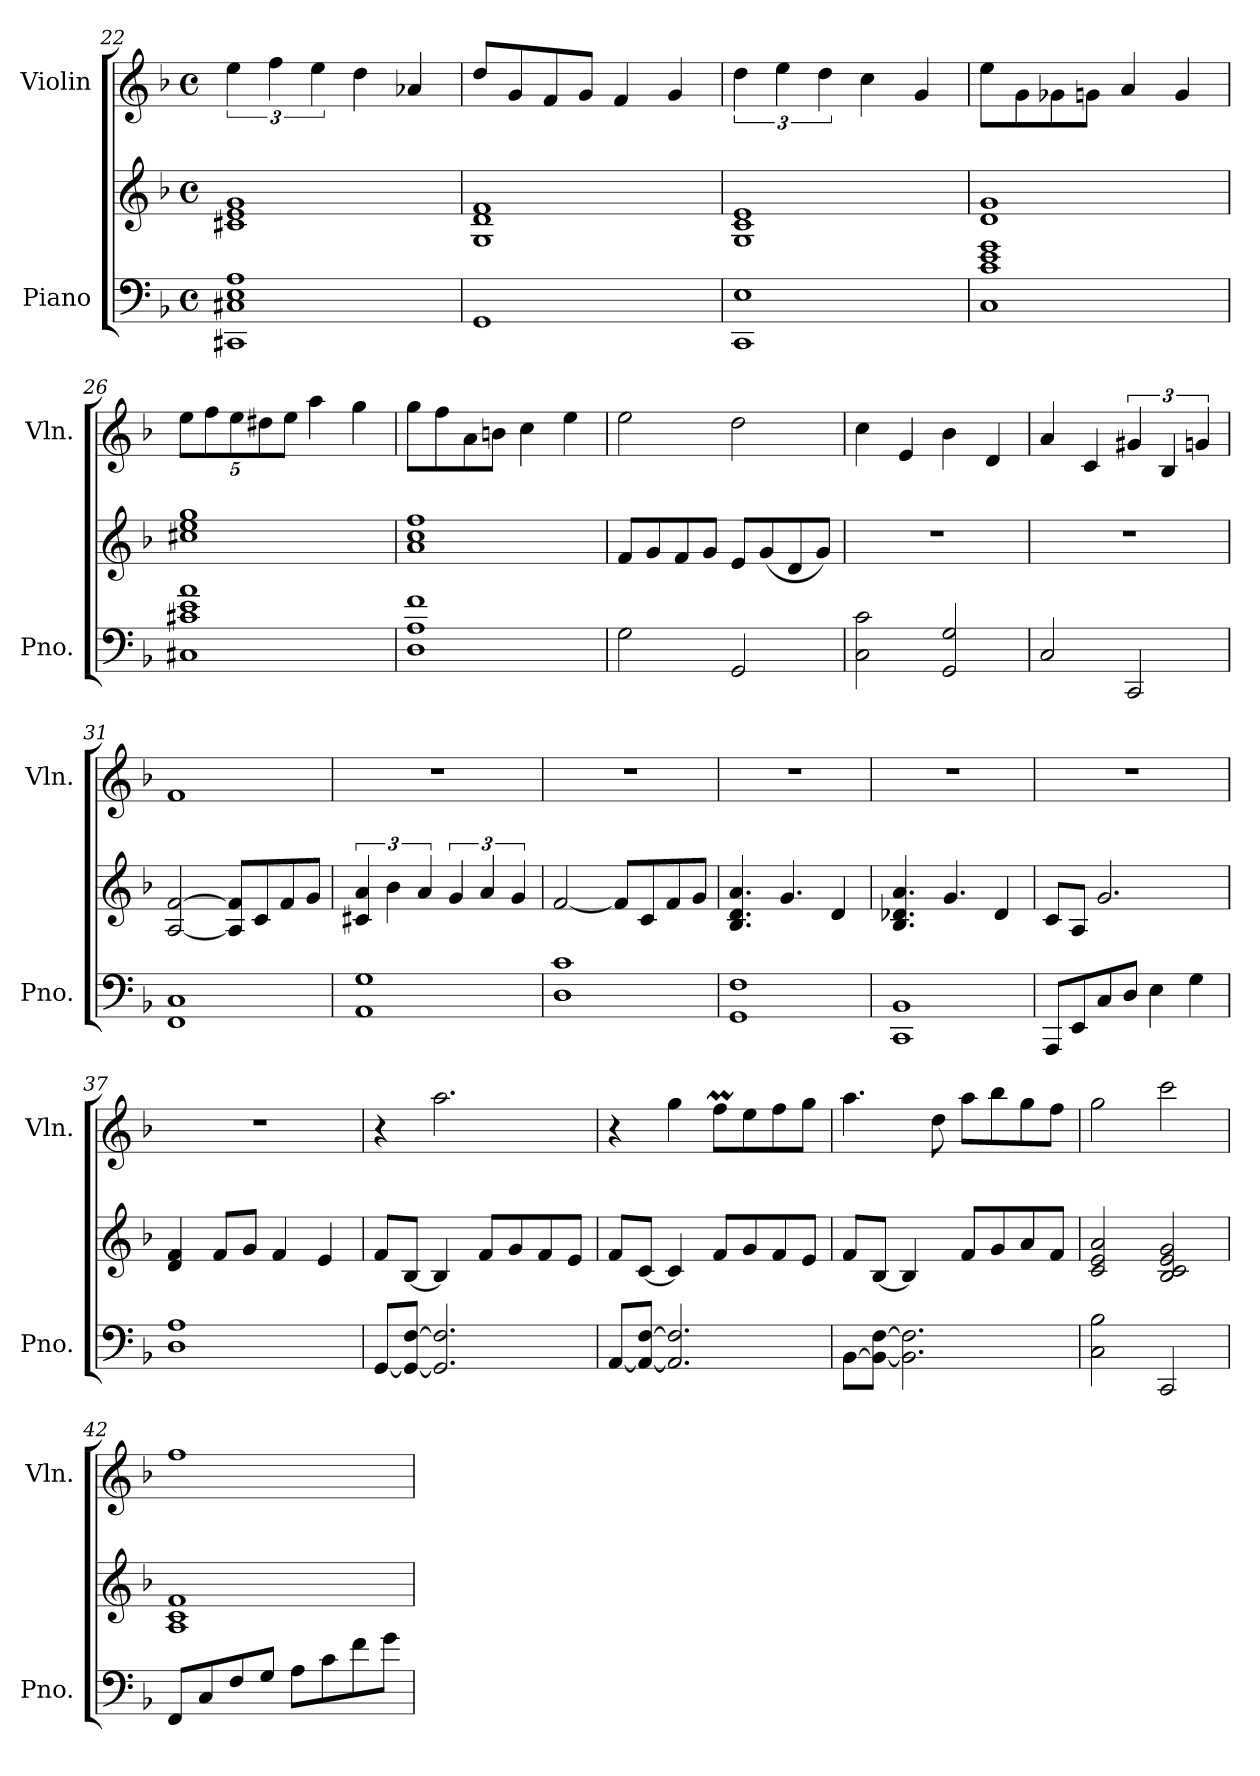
**kern	**kern	**kern
*part2	*part2	*part1
*staff3	*staff2	*staff1
*I"Piano	*	*I"Violin
*I'Pno.	*	*I'Vln.
*clefF4	*clefG2	*clefG2
*k[b-]	*k[b-]	*k[b-]
*M4/4	*M4/4	*M4/4
*met(c)	*met(c)	*met(c)
=22	=22	=22
1CC#X 1C#X 1E 1A	1c#X 1e 1g	6ee\
.	.	6ff\
.	.	6ee\
.	.	4dd\
.	.	4a-X/
=23	=23	=23
1GG	1G 1d 1f	8dd/L
.	.	8g/
.	.	8f/
.	.	8g/J
.	.	4f/
.	.	4g/
=24	=24	=24
1CC 1E	1G 1c 1e	6dd\
.	.	6ee\
.	.	6dd\
.	.	4cc\
.	.	4g/
=25	=25	=25
1C 1c 1e 1g	1d 1g	8ee\L
.	.	8g\
.	.	8g-X\
.	.	8gn\J
.	.	4a/
.	.	4g/
=26	=26	=26
*	*	*Xbrackettup
1C#X 1c#X 1e 1a	1cc#X 1ee 1gg	10ee\L
.	.	10ff\
.	.	10ee\
.	.	10dd#X\
.	.	10ee\J
.	.	4aa\
.	.	4gg\
!!LO:LB:g=z
=27	=27	=27
1D 1A 1f	1a 1cc 1ff	8gg\L
.	.	8ff\
.	.	8a\
.	.	8bn\J
.	.	4cc\
.	.	4ee\
=28	=28	=28
2G\	8f/L	2ee\
.	8g/	.
.	8f/	.
.	8g/J	.
2GG/	8e/L	2dd\
.	(<8g/	.
.	8d/	.
.	8g/J)	.
=29	=29	=29
2C\ 2c\	1r	4cc\
.	.	4e/
2GG/ 2G/	.	4b-\
.	.	4d/
=30	=30	=30
2C/	1r	4a/
.	.	4c/
*	*	*brackettup
2CC/	.	6g#X/
.	.	6B-/
.	.	6gn/
=31	=31	=31
1FF 1C	[2A/ [2f/	1f
.	8A/] 8f/]L	.
.	8c/	.
.	8f/	.
.	8g/J	.
=32	=32	=32
1AA 1G	6c#X/ 6a/	1r
.	6b-\	.
.	6a/	.
.	6g/	.
.	6a/	.
.	6g/	.
!!LO:LB:g=z
=33	=33	=33
1D 1c	[2f/	1r
.	8f/L]	.
.	8c/	.
.	8f/	.
.	8g/J	.
=34	=34	=34
1GG 1F	4.B-/ 4.d/ 4.a/	1r
.	4.g/	.
.	4d/	.
=35	=35	=35
1CC 1BB-	4.B-/ 4.d-X/ 4.a/	1r
.	4.g/	.
.	4d-/	.
=36	=36	=36
8AAA/L	8c/L	1r
8EE/	8A/J	.
8C/	2.g/	.
8D/J	.	.
4E\	.	.
4G\	.	.
=37	=37	=37
1D 1A	4d/ 4f/	1r
.	8f/L	.
.	8g/J	.
.	4f/	.
.	4e/	.
=38	=38	=38
[8GG/L	8f/L	4r
8GG/_ [8F/J	[8B-/J	.
2.GG/] 2.F/]	4B-/]	2.aa\
.	8f/L	.
.	8g/	.
.	8f/	.
.	8e/J	.
=39	=39	=39
[8AA/L	8f/L	4r
8AA/_ [8F/J	[8c/J	.
2.AA/] 2.F/]	4c/]	4gg\
.	8f/L	8ffM\L
.	8g/	8ee\
.	8f/	8ff\
.	8e/J	8gg\J
!!LO:LB:g=z
=40	=40	=40
[8BB-\L	8f/L	4.aa\
8BB-\_ [8F\J	[8B-/J	.
2.BB-\] 2.F\]	4B-/]	.
.	.	8dd\
.	8f/L	8aa\L
.	8g/	8bb-\
.	8a/	8gg\
.	8f/J	8ff\J
=41	=41	=41
2C\ 2B-\	2c/ 2e/ 2a/	2gg\
2CC/	2B-/ 2c/ 2e/ 2g/	2ccc\
=42	=42	=42
8FF/L	1A 1c 1f	1ff
8C/	.	.
8F/	.	.
8G/J	.	.
8A\L	.	.
8c\	.	.
8f\	.	.
8g\J	.	.
=	=	=
*-	*-	*-
